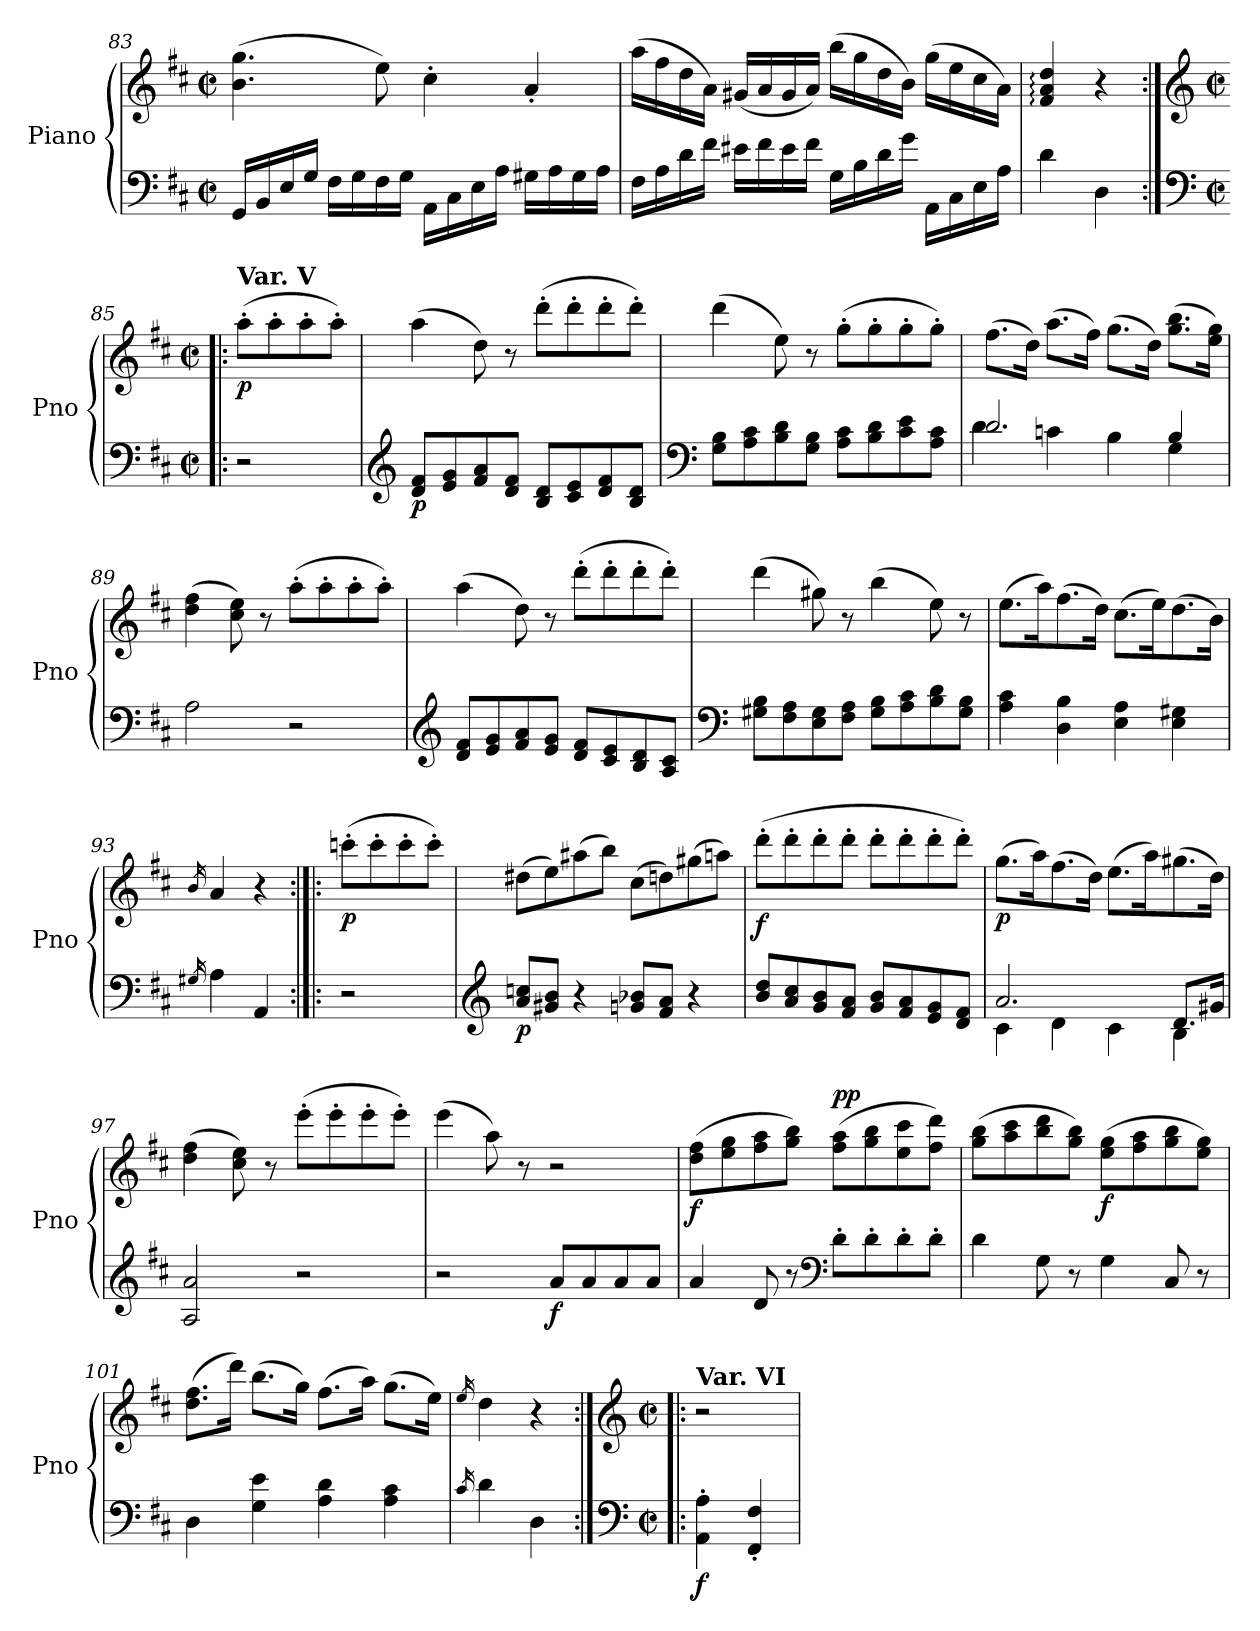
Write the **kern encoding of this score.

**kern	**kern	**dynam
*part1	*part1	*part1
*staff2	*staff1	*staff1/2
*I"Piano	*	*
*I'Pno	*	*
!!LO:LB:g=z
*clefF4	*clefG2	*
*k[f#c#]	*k[f#c#]	*
*M2/2	*M2/2	*
*met(c|)	*met(c|)	*
=83	=83	=83
16GG/LL	(>4.b\ 4.gg\	.
16BB/	.	.
16E/	.	.
16G/JJ	.	.
16F#\LL	.	.
16G\	.	.
16F#\	8ee\)	.
16G\JJ	.	.
16AA\LL	4cc#'\	.
16C#\	.	.
16E\	.	.
16A\JJ	.	.
16G#X\LL	4a'/	.
16A\	.	.
16G#\	.	.
16A\JJ	.	.
=84	=84	=84
16F#\LL	(>16aa\LL	.
16A\	16ff#\	.
16d\	16dd\	.
16f#\JJ	16a\JJ)	.
16e#X\LL	(<16g#X/LL	.
16f#\	16a/	.
16e#\	16g#/	.
16f#\JJ	16a/JJ)	.
16G\LL	(>16bb\LL	.
16B\	16gg\	.
16d\	16dd\	.
16g\JJ	16b\JJ)	.
16AA\LL	(>16gg\LL	.
16C#\	16ee\	.
16E\	16cc#\	.
16A\JJ	16a\JJ)	.
=85	=85	=85
4d\	4f#/: 4a/: 4dd/:	.
4D\	4r	.
=85X10:|!|:	=85X10:|!|:	=85X10:|!|:
*clefF4	*clefG2	*
*M2/2	*M2/2	*
*met(c|)	*met(c|)	*
!	!LO:TX:a:B:t=Var. V	!
!	!	!LO:DY:b
2r	(>8aa'\L	p
.	8aa'\	.
.	8aa'\	.
.	8aa'\J)	.
!!LO:LB:g=z
=86	=86	=86
*clefG2	*	*
!	!	!LO:DY:b=2
8d/ 8f#/L	(>4aa\	p
8e/ 8g/	.	.
8f#/ 8a/	8dd\)	.
8d/ 8f#/J	8r	.
8B/ 8d/L	(>8ddd'\L	.
8c#/ 8e/	8ddd'\	.
8d/ 8f#/	8ddd'\	.
8B/ 8d/J	8ddd'\J)	.
=87	=87	=87
*clefF4	*	*
8G\ 8B\L	(>4ddd\	.
8A\ 8c#\	.	.
8B\ 8d\	8ee\)	.
8G\ 8B\J	8r	.
8A\ 8c#\L	(>8gg'\L	.
8B\ 8d\	8gg'\	.
8c#\ 8e\	8gg'\	.
8A\ 8c#\J	8gg'\J)	.
=88	=88	=88
*^	*	*
2.d/	4d\	(>8.ff#\L	.
.	.	16dd\Jk)	.
.	4cn\	(>8.aa\L	.
.	.	16ff#\Jk)	.
.	4B\	(>8.gg\L	.
.	.	16dd\Jk)	.
4B/	4G\	(>8.gg\ 8.bb\L	.
.	.	16ee\ 16gg\Jk)	.
*v	*v	*	*
=89	=89	=89
2A\	(>4dd\ 4ff#\	.
.	8cc#\ 8ee\)	.
.	8r	.
2r	(>8aa'\L	.
.	8aa'\	.
.	8aa'\	.
.	8aa'\J)	.
!!LO:LB:g=z
=90	=90	=90
*clefG2	*	*
8d/ 8f#/L	(>4aa\	.
8e/ 8g/	.	.
8f#/ 8a/	8dd\)	.
8e/ 8g/J	8r	.
8d/ 8f#/L	(>8ddd'\L	.
8c#/ 8e/	8ddd'\	.
8B/ 8d/	8ddd'\	.
8A/ 8c#/J	8ddd'\J)	.
=91	=91	=91
*clefF4	*	*
8G#X\ 8B\L	(>4ddd\	.
8F#\ 8A\	.	.
8E\ 8G#\	8gg#X\)	.
8F#\ 8A\J	8r	.
8G#\ 8B\L	(>4bb\	.
8A\ 8c#\	.	.
8B\ 8d\	8ee\)	.
8G#\ 8B\J	8r	.
=92	=92	=92
4A\ 4c#\	(>8.ee\L	.
.	16aa\K)	.
4D\ 4B\	(>8.ff#\	.
.	16dd\Jk)	.
4E\ 4A\	(>8.cc#\L	.
.	16ee\K)	.
4E\ 4G#X\	(>8.dd\	.
.	16b\Jk)	.
=93	=93	=93
16qG#X/	16qb/	.
4A\	4a/	.
4AA/	4r	.
=93X11:|!|:	=93X11:|!|:	=93X11:|!|:
!	!	!LO:DY:b
2r	(>8cccn'\L	p
.	8ccc'\	.
.	8ccc'\	.
.	8ccc'\J)	.
!!LO:LB:g=z
=94	=94	=94
*clefG2	*	*
!	!	!LO:DY:b=2
8a/ 8ccn/L	(>8dd#X\L	p
8g#X/ 8b/J	8ee\)	.
4r	(>8aa#X\	.
.	8bb\J)	.
8gn/ 8b-X/L	(>8cc#\L	.
8f#/ 8a/J	8ddn\)	.
4r	(>8gg#X\	.
.	8aan\J)	.
=95	=95	=95
!	!	!LO:DY:b
8b/ 8dd/L	(>8ddd'\L	f
8a/ 8cc#/	8ddd'\	.
8g/ 8b/	8ddd'\	.
8f#/ 8a/J	8ddd'\J	.
8g/ 8b/L	8ddd'\L	.
8f#/ 8a/	8ddd'\	.
8e/ 8g/	8ddd'\	.
8d/ 8f#/J	8ddd'\J)	.
=96	=96	=96
*^	*	*
!	!	!	!LO:DY:b
2.a/	4c#\	(>8.gg\L	p
.	.	16aa\K)	.
.	4d\	(>8.ff#\	.
.	.	16dd\Jk)	.
.	4c#\	(>8.ee\L	.
.	.	16aa\K)	.
8.d/L	4B\	(>8.gg#X\	.
16g#X/Jk	.	16dd\Jk)	.
*v	*v	*	*
=97	=97	=97
2A/ 2a/	(>4dd\ 4ff#\	.
.	8cc#\ 8ee\)	.
.	8r	.
2r	(>8eee'\L	.
.	8eee'\	.
.	8eee'\	.
.	8eee'\J)	.
!!LO:PB:g=z
=98	=98	=98
2r	(>4eee\	.
.	8aa\)	.
.	8r	.
!	!	!LO:DY:b=2
8a/L	2r	f
8a/	.	.
8a/	.	.
8a/J	.	.
=99	=99	=99
!	!	!LO:DY:b
4a/	(>8dd\ 8ff#\L	f
.	8ee\ 8gg\	.
8d/	8ff#\ 8aa\	.
8r	8gg\ 8bb\J)	.
*clefF4	*	*
!	!	!LO:DY:b=2
!	!	!LO:DY:n=1:a
8d'\L	(>8ff#\ 8aa\L	p p
8d'\	8gg\ 8bb\	.
8d'\	8ee\ 8ccc#\	.
8d'\J	8ff#\ 8ddd\J)	.
=100	=100	=100
4d\	(>8gg\ 8bb\L	.
.	8aa\ 8ccc#\	.
8G\	8bb\ 8ddd\	.
8r	8gg\ 8bb\J)	.
!	!	!LO:DY:b
4G\	(>8ee\ 8gg\L	f
.	8ff#\ 8aa\	.
8C#/	8gg\ 8bb\	.
8r	8ee\ 8gg\J)	.
=101	=101	=101
4D\	(>8.dd\ 8.ff#\L	.
.	16ddd\Jk)	.
4G\ 4e\	(>8.bb\L	.
.	16gg\Jk)	.
4A\ 4d\	(>8.ff#\L	.
.	16aa\Jk)	.
4A\ 4c#\	(>8.gg\L	.
.	16ee\Jk)	.
!!LO:LB:g=z
=102	=102	=102
16qc#/	16qee/	.
4d\	4dd\	.
4D\	4r	.
=102X12:|!|:	=102X12:|!|:	=102X12:|!|:
*clefF4	*clefG2	*
*M2/2	*M2/2	*
*met(c|)	*met(c|)	*
!	!LO:TX:a:B:t=Var. VI	!
!	!	!LO:DY:b=2
4AA\' 4A\'	2r	f
4FF#/' 4F#/'	.	.
=	=	=
*-	*-	*-
